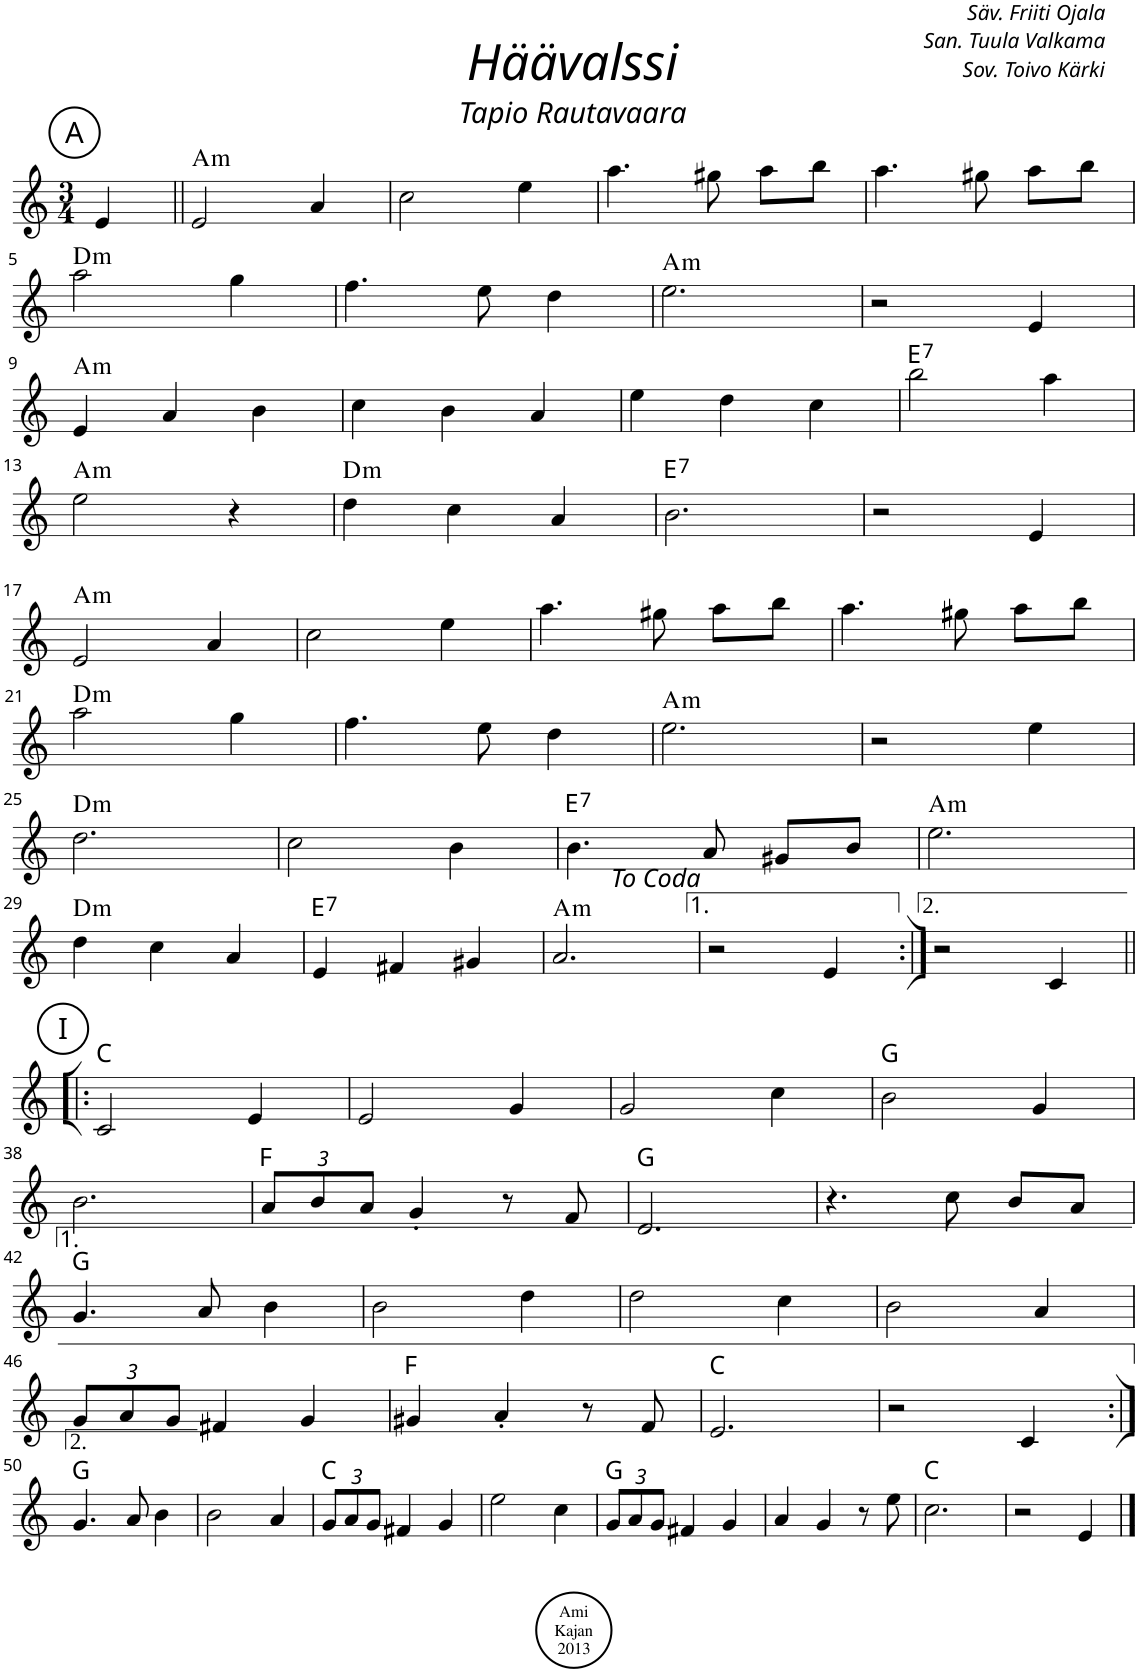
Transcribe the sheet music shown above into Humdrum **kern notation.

**kern	**harte
*part1	*part1
*staff1	*
*I"Piano	*
*I'Pno	*
*clefG2	*
*k[]	*
*M3/4	*
!!LO:REH:place=s1:a:cj:enc=circle:fs=14:t=A
=	=
4e/	.
=1||	=1||
!	!LO:H:kt=m
2e/	A:min
4a/	.
=2	=2
2cc\	.
4ee\	.
=3	=3
4.aa\	.
8gg#X\	.
8aa\L	.
8bb\J	.
=4	=4
4.aa\	.
8gg#X\	.
8aa\L	.
8bb\J	.
!!LO:LB:g=z
=5	=5
!	!LO:H:kt=m
2aa\	D:min
4gg\	.
=6	=6
4.ff\	.
8ee\	.
4dd\	.
=7	=7
!	!LO:H:kt=m
2.ee\	A:min
=8	=8
2r	.
4e/	.
!!LO:LB:g=z
=9	=9
!	!LO:H:kt=m
4e/	A:min
4a/	.
4b\	.
=10	=10
4cc\	.
4b\	.
4a/	.
=11	=11
4ee\	.
4dd\	.
4cc\	.
=12	=12
!	!LO:H:kt=7
2bb\	E:7
4aa\	.
!!LO:LB:g=z
=13	=13
!	!LO:H:kt=m
2ee\	A:min
4r	.
=14	=14
!	!LO:H:kt=m
4dd\	D:min
4cc\	.
4a/	.
=15	=15
!	!LO:H:kt=7
2.b\	E:7
=16	=16
2r	.
4e/	.
!!LO:LB:g=z
=17	=17
!	!LO:H:kt=m
2e/	A:min
4a/	.
=18	=18
2cc\	.
4ee\	.
=19	=19
4.aa\	.
8gg#X\	.
8aa\L	.
8bb\J	.
=20	=20
4.aa\	.
8gg#X\	.
8aa\L	.
8bb\J	.
!!LO:LB:g=z
=21	=21
!	!LO:H:kt=m
2aa\	D:min
4gg\	.
=22	=22
4.ff\	.
8ee\	.
4dd\	.
=23	=23
!	!LO:H:kt=m
2.ee\	A:min
=24	=24
2r	.
4ee\	.
!!LO:LB:g=z
=25	=25
!	!LO:H:kt=m
2.dd\	D:min
=26	=26
2cc\	.
4b\	.
=27	=27
!	!LO:H:kt=7
4.b\	E:7
8a/	.
8g#X/L	.
8b/J	.
=28	=28
!	!LO:H:kt=m
2.ee\	A:min
!!LO:LB:g=z
=29	=29
!	!LO:H:kt=m
4dd\	D:min
4cc\	.
4a/	.
=30	=30
!	!LO:H:kt=7
4e/	E:7
4f#X/	.
4g#X/	.
=31	=31
!	!LO:H:kt=m
2.a/	A:min
=32	=32
2r	.
4e/	.
=33:|!	=33:|!
2r	.
4c/	.
!!LO:LB:g=z
!!LO:REH:place=s1:a:cj:enc=circle:fs=14:t=I
=34!|:	=34!|:
2c/	C:maj
4e/	.
=35	=35
2e/	.
4g/	.
=36	=36
2g/	.
4cc\	.
=37	=37
!	!LO:H:kt=N.C.
2b\	N
4g/	.
!!LO:LB:g=z
=38	=38
2.b\	.
=39	=39
*Xbrackettup	*
!	!LO:H:kt=N.C.
12a/L	N
12b/	.
12a/J	.
4g'/	.
8r	.
8f/	.
=40	=40
!	!LO:H:kt=N.C.
2.d/	N
=41	=41
4.r	.
8cc\	.
8b/L	.
8a/J	.
!!LO:LB:g=z
=42	=42
!	!LO:H:kt=N.C.
4.g/	N
8a/	.
4b\	.
=43	=43
2b\	.
4dd\	.
=44	=44
2dd\	.
4cc\	.
=45	=45
2b\	.
4a/	.
!!LO:LB:g=z
=46	=46
12g/L	.
12a/	.
12g/J	.
4f#X/	.
4g/	.
=47	=47
!	!LO:H:kt=N.C.
4g#X/	N
4a'/	.
8r	.
8f/	.
=48	=48
!	!LO:H:kt=N.C.
2.e/	N
=49	=49
2r	.
4c/	.
!!LO:LB:g=z
=50:|!	=50:|!
!	!LO:H:kt=N.C.
4.g/	N
8a/	.
4b\	.
=51	=51
2b\	.
4a/	.
=52	=52
!	!LO:H:kt=N.C.
12g/L	N
12a/	.
12g/J	.
4f#X/	.
4g/	.
=53	=53
2ee\	.
4cc\	.
=54	=54
!	!LO:H:kt=N.C.
12g/L	N
12a/	.
12g/J	.
4f#X/	.
4g/	.
=55	=55
4a/	.
4g/	.
8r	.
8ee\	.
=56	=56
!	!LO:H:kt=N.C.
2.cc\	N
=57	=57
2r	.
4e/	.
==	==
*-	*-
